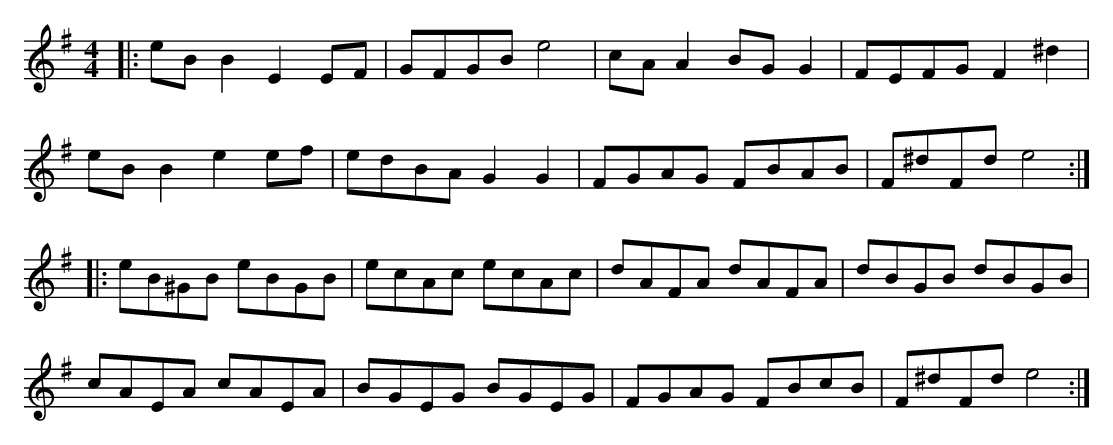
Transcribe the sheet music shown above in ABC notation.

X:1
M:4/4
K:Emin
|:eB B2 E2 EF|GFGB e4|cA A2 BG G2|FEFG F2 ^d2|
eB B2 e2 ef|edBA G2 G2|FGAG FBAB|F^dFd e4:|
|:eB^GB eBGB|ecAc ecAc|dAFA dAFA|dBGB dBGB|
cAEA cAEA|BGEG BGEG|FGAG FBcB|F^dFd e4:|
